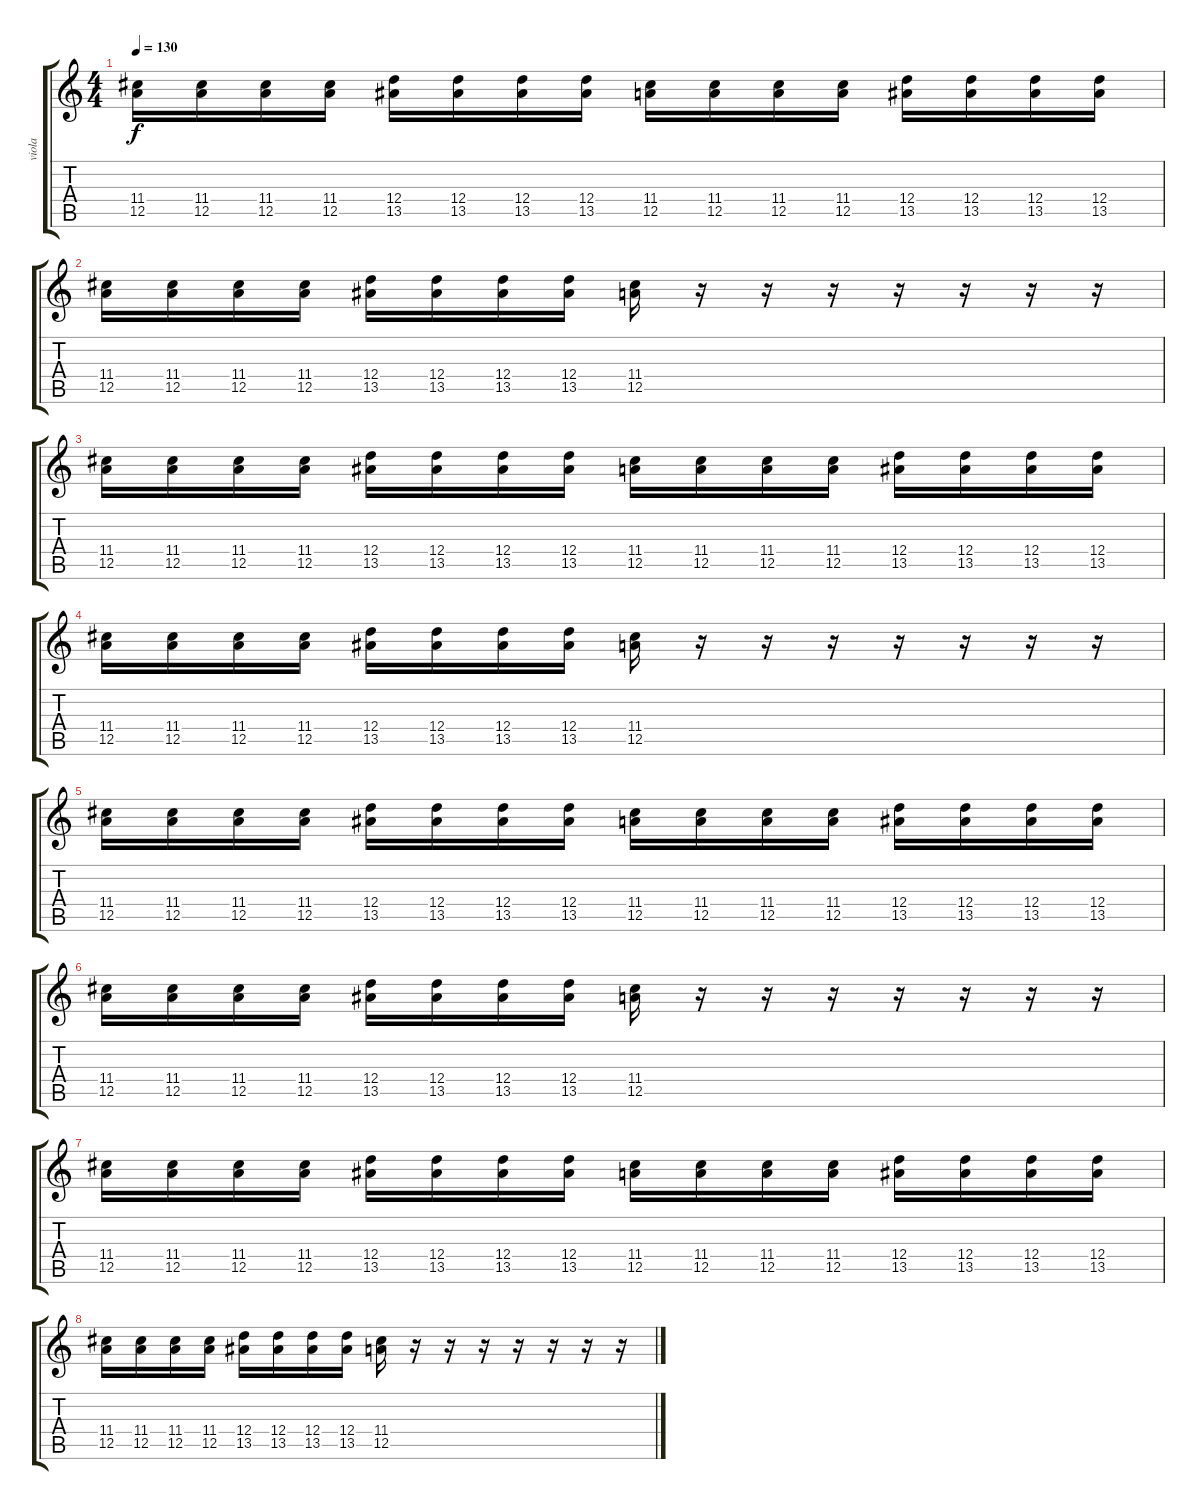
\track ("viola" "viola") {instrument overdrivenguitar}
\staff {score tabs}
\tuning (E4 B3 G3 D3 A2 E2) {hide}
\ts (4 4)
\tempo 130
\clef g2
\ks c
(11.4 12.5).16{dy f instrument overdrivenguitar} (11.4 12.5).16 (11.4 12.5).16 (11.4 12.5).16 (12.4 13.5).16 (12.4 13.5).16 (12.4 13.5).16 (12.4 13.5).16 (11.4 12.5).16 (11.4 12.5).16 (11.4 12.5).16 (11.4 12.5).16 (12.4 13.5).16 (12.4 13.5).16 (12.4 13.5).16 (12.4 13.5).16 |
(11.4 12.5).16 (11.4 12.5).16 (11.4 12.5).16 (11.4 12.5).16 (12.4 13.5).16 (12.4 13.5).16 (12.4 13.5).16 (12.4 13.5).16 (11.4 12.5).16 r.16 r.16 r.16 r.16 r.16 r.16 r.16 |
(11.4 12.5).16 (11.4 12.5).16 (11.4 12.5).16 (11.4 12.5).16 (12.4 13.5).16 (12.4 13.5).16 (12.4 13.5).16 (12.4 13.5).16 (11.4 12.5).16 (11.4 12.5).16 (11.4 12.5).16 (11.4 12.5).16 (12.4 13.5).16 (12.4 13.5).16 (12.4 13.5).16 (12.4 13.5).16 |
(11.4 12.5).16 (11.4 12.5).16 (11.4 12.5).16 (11.4 12.5).16 (12.4 13.5).16 (12.4 13.5).16 (12.4 13.5).16 (12.4 13.5).16 (11.4 12.5).16 r.16 r.16 r.16 r.16 r.16 r.16 r.16 |
(11.4 12.5).16 (11.4 12.5).16 (11.4 12.5).16 (11.4 12.5).16 (12.4 13.5).16 (12.4 13.5).16 (12.4 13.5).16 (12.4 13.5).16 (11.4 12.5).16 (11.4 12.5).16 (11.4 12.5).16 (11.4 12.5).16 (12.4 13.5).16 (12.4 13.5).16 (12.4 13.5).16 (12.4 13.5).16 |
(11.4 12.5).16 (11.4 12.5).16 (11.4 12.5).16 (11.4 12.5).16 (12.4 13.5).16 (12.4 13.5).16 (12.4 13.5).16 (12.4 13.5).16 (11.4 12.5).16 r.16 r.16 r.16 r.16 r.16 r.16 r.16 |
(11.4 12.5).16 (11.4 12.5).16 (11.4 12.5).16 (11.4 12.5).16 (12.4 13.5).16 (12.4 13.5).16 (12.4 13.5).16 (12.4 13.5).16 (11.4 12.5).16 (11.4 12.5).16 (11.4 12.5).16 (11.4 12.5).16 (12.4 13.5).16 (12.4 13.5).16 (12.4 13.5).16 (12.4 13.5).16 |
(11.4 12.5).16 (11.4 12.5).16 (11.4 12.5).16 (11.4 12.5).16 (12.4 13.5).16 (12.4 13.5).16 (12.4 13.5).16 (12.4 13.5).16 (11.4 12.5).16 r.16 r.16 r.16 r.16 r.16 r.16 r.16
